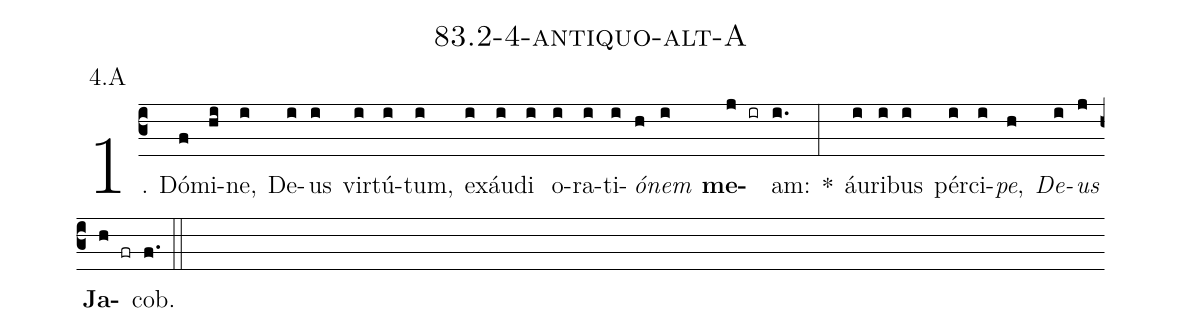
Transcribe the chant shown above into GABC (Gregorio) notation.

name: 83.2-4-antiquo-alt-A;
annotation: 4.A;
%%
(c3)1. Dó(f)mi(hi)ne,(i) De(i)us(i) vir(i)tú(i)tum,(i) ex(i)áu(i)di(i) o(i)ra(i)ti(i)<i>ó</i>(h)<i>nem</i>(i) <b>me</b>(j ir)am:(i.) *(:) áu(i)ri(i)bus(i) pér(i)ci(i)<i>pe</i>,(h) <i>De</i>(i)<i>us</i>(j) <b>Ja</b>(h fr)cob.(f.) (::)


%E(i) u(h) o(i) u(j) a(h) e.(f.) (::)
